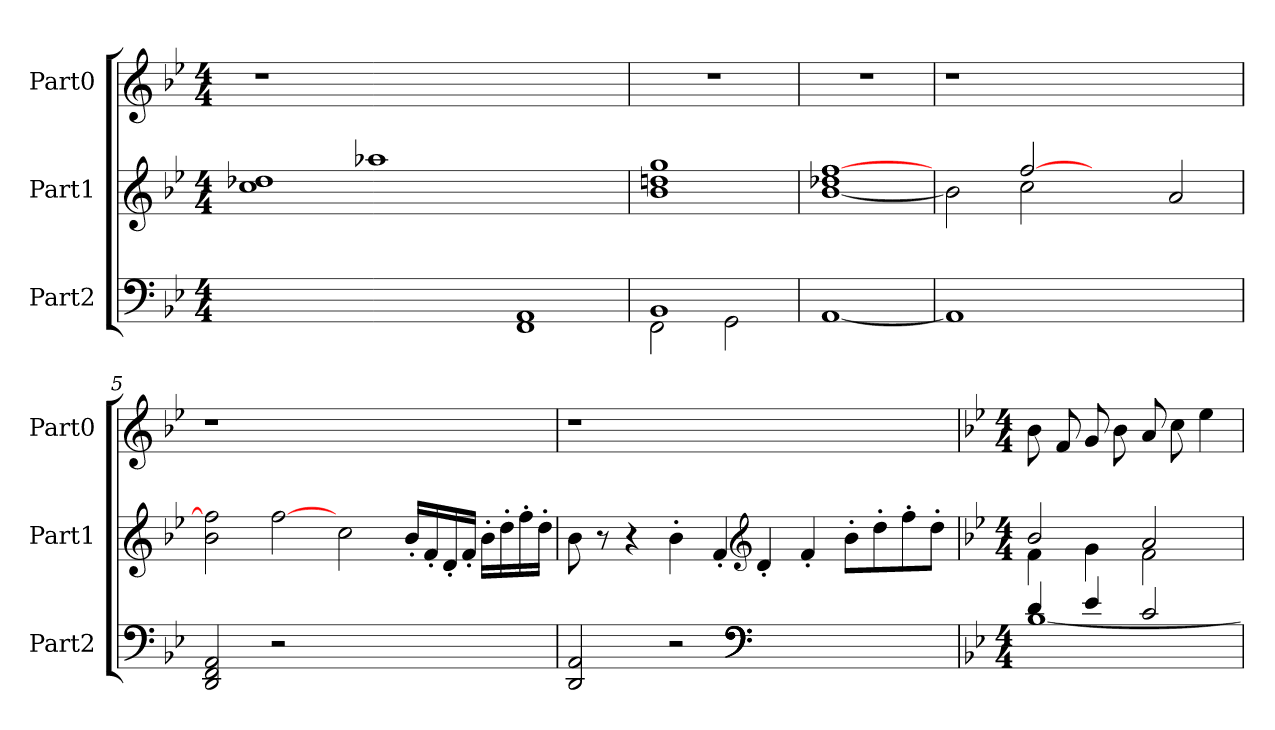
**kern	**kern	**kern
*part3	*part2	*part1
*staff3	*staff2	*staff1
*I"Part2	*I"Part1	*I"Part0
*I'Part2	*I'Part1	*I'Part0
*clefF4	*clefG2	*clefG2
*k[b-e-]	*k[b-e-]	*k[b-e-]
*M4/4	*M4/4	*M4/4
=1	=1	=1
*^	*	*
*	*^	*	*
1ryy	1ryy	1ryy	1cc 1dd-X	1r
2ryy	0ryy	0ryy	1aa-X	1ryy
2ryy	.	.	.	.
1FF 1AA	.	.	1ryy	1ryy
*	*v	*v	*	*
=2	=2	=2	=2
*	*	*^	*
1BB-	2FF	1gg	1b- 1ddn	1r
.	2GG	.	.	.
*v	*v	*	*	*
*	*v	*v	*
=3	=3	=3
[1AA	[1b- 1dd-X [1ff	1r
=4	=4	=4
*	*^	*
1AA]	2ryy	2b-]	1r
.	[2ff	2cc	.
2ryy	1ryy	2ryy	2ryy
2ryy	.	2a	2ryy
*	*v	*v	*
=5	=5	=5
2DD 2AA 2FF	2b- 2ff]	1r
2r	[2ff	.
1ryy	2cc	1ryy
.	16b-'<LL	.
.	16f'<	.
.	16d'<	.
.	16f'<JJ	.
.	16b-'>LL	.
.	16dd'>	.
.	16ff'>	.
.	16dd'>JJ	.
=6	=6	=6
*^	*	*
*	*^	*	*
2AA 2DD	1ryy	1ryy	8b-	1r
.	.	.	8r	.
.	.	.	4r	.
2r	.	.	4b-'<	.
.	.	.	4f'<	.
*clefF4	*	*	*clefG2	*
4ryy	1ryy	1ryy	4d'<	4ryy
4ryy	.	.	4f'<	4ryy
8ryy	.	.	8b-'>L	8ryy
8ryy	.	.	8dd'>	8ryy
8ryy	.	.	8ff'>	8ryy
8ryy	.	.	8dd'>J	8ryy
*v	*v	*v	*	*
!!LO:LB:g=z
=7	=7	=7
*k[b-e-]	*k[b-e-]	*k[b-e-]
*M4/4	*M4/4	*M4/4
*^	*^	*
4d	[1B-	2b-	4f	8b-
.	.	.	.	8f
4e-	.	.	4g	8g
.	.	.	.	8b-
2c	.	2a	2f	8a
.	.	.	.	8cc
.	.	.	.	4ee-
*v	*v	*	*	*
*	*v	*v	*
=	=	=
*-	*-	*-
